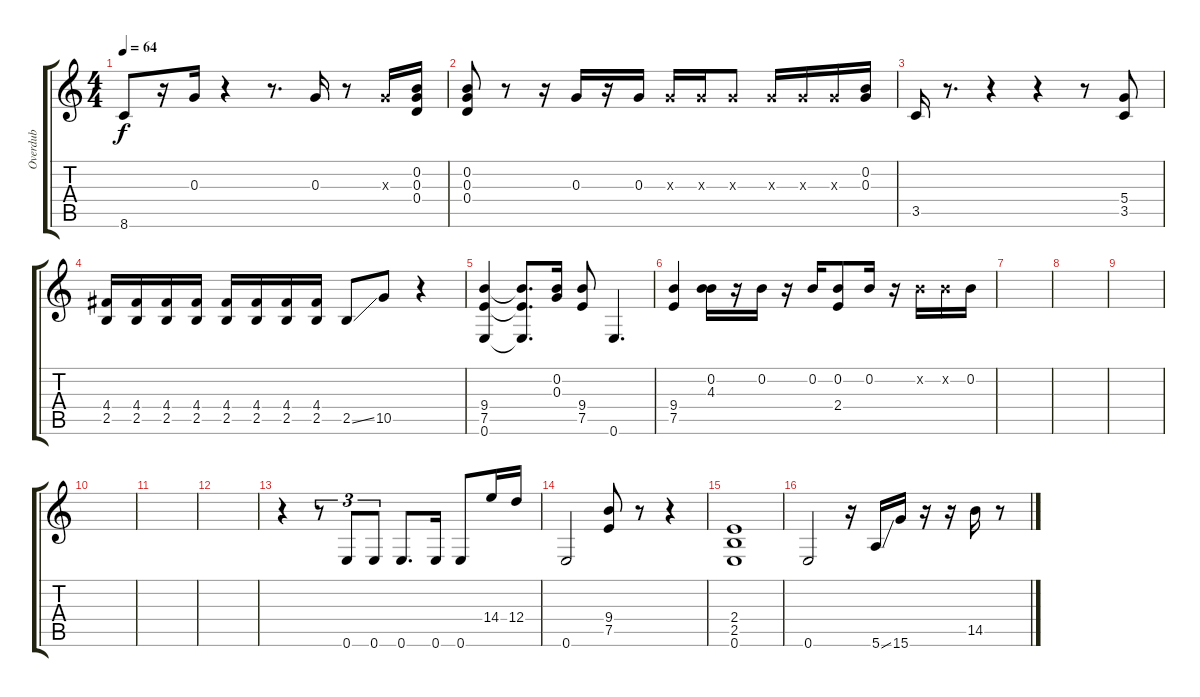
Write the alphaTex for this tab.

\track ("Overdub" "Overdub") {instrument electricguitarjazz}
\staff {score tabs}
\tuning (E4 B3 G3 D3 A2 E2) {hide}
\ts (4 4)
\tempo 64
\clef g2
\ks c
8.6.8{dy f} r.16 0.3.16 r.4 r.8{d} 0.3.16 r.8 0.3{x}.16 (0.2 0.3 0.4).16 |
(0.2 0.3 0.4).8 r.8 r.16 0.3.16 r.16 0.3.16 0.3{x}.16 0.3{x}.16 0.3{x}.8 0.3{x}.16 0.3{x}.16 0.3{x}.16 (0.2 0.3).16 |
3.5.16 r.8{d} r.4 r.4 r.8 (5.4 3.5).8 |
(4.4 2.5).16 (4.4 2.5).16 (4.4 2.5).16 (4.4 2.5).16 (4.4 2.5).16 (4.4 2.5).16 (4.4 2.5).16 (4.4 2.5).16 2.5{ss}.8 10.5.8 r.4 |
(9.4 7.5 0.6).4 (9.4{t} 7.5{t} 0.6{t}).8{d} (0.2 0.3).16 (9.4 7.5).8 0.6.4{d} |
(9.4 7.5).4 (0.2 4.3).16 r.16 0.2.16 r.16 0.2.16 (0.2 2.4).8 0.2.16 r.16 0.2{x}.16 0.2{x}.16 0.2.16 |
|
|
|
|
|
|
r.4 r.8{tu (3 2)} 0.6.8{tu (3 2)} 0.6.8{tu (3 2)} 0.6.8{d} 0.6.16 0.6.8 14.4.16 12.4.16 |
0.6.2 (9.4 7.5).8 r.8 r.4 |
(2.4 2.5 0.6).1 |
0.6.2 r.16 5.6{ss}.16 15.6.16 r.16 r.16 14.5.16 r.8
